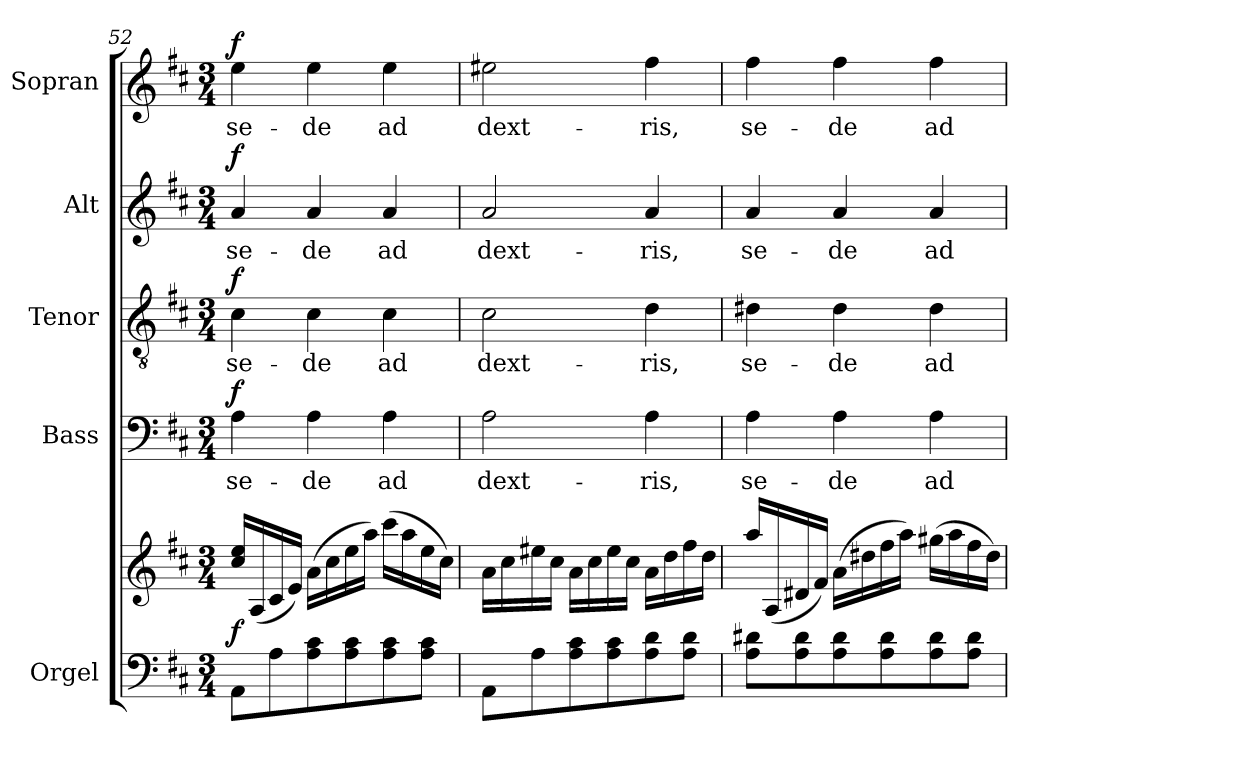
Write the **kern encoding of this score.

**kern	**kern	**dynam	**kern	**text	**dynam	**kern	**text	**dynam	**kern	**text	**dynam	**kern	**text	**dynam
*part5	*part5	*part5	*part4	*part4	*part4	*part3	*part3	*part3	*part2	*part2	*part2	*part1	*part1	*part1
*staff6	*staff5	*staff5/6	*staff4	*staff4	*staff4	*staff3	*staff3	*staff3	*staff2	*staff2	*staff2	*staff1	*staff1	*staff1
*I"Orgel	*	*	*I"Bass	*	*	*I"Tenor	*	*	*I"Alt	*	*	*I"Sopran	*	*
*I'Org.	*	*	*I'B.	*	*	*I'T.	*	*	*I'A.	*	*	*I'S.	*	*
*clefF4	*clefG2	*	*clefF4	*	*	*clefGv2	*	*	*clefG2	*	*	*clefG2	*	*
*k[f#c#]	*k[f#c#]	*	*k[f#c#]	*	*	*k[f#c#]	*	*	*k[f#c#]	*	*	*k[f#c#]	*	*
*D:	*D:	*	*D:	*	*	*D:	*	*	*D:	*	*	*D:	*	*
*M3/4	*M3/4	*	*M3/4	*	*	*M3/4	*	*	*M3/4	*	*	*M3/4	*	*
=52	=52	=52	=52	=52	=52	=52	=52	=52	=52	=52	=52	=52	=52	=52
!	!	!LO:DY:b	!	!LO:LY:b	!LO:DY:a	!	!LO:LY:b	!LO:DY:a	!	!LO:LY:b	!LO:DY:a	!	!LO:LY:b	!LO:DY:a
8AA\L	16cc#/ 16ee/LL	f	4A\	se-	f	4c#\	se-	f	4a/	se-	f	4ee\	se-	f
.	(<16A/	.	.	.	.	.	.	.	.	.	.	.	.	.
8A\	16c#/	.	.	.	.	.	.	.	.	.	.	.	.	.
.	16e/JJ)	.	.	.	.	.	.	.	.	.	.	.	.	.
!	!	!	!	!LO:LY:b	!	!	!LO:LY:b	!	!	!LO:LY:b	!	!	!LO:LY:b	!
8A\ 8c#\	(>16a\LL	.	4A\	-de	.	4c#\	-de	.	4a/	-de	.	4ee\	-de	.
.	16cc#\	.	.	.	.	.	.	.	.	.	.	.	.	.
8A\ 8c#\	16ee\	.	.	.	.	.	.	.	.	.	.	.	.	.
.	16aa\JJ)	.	.	.	.	.	.	.	.	.	.	.	.	.
!	!	!	!	!LO:LY:b	!	!	!LO:LY:b	!	!	!LO:LY:b	!	!	!LO:LY:b	!
8A\ 8c#\	(>16ccc#\LL	.	4A\	ad	.	4c#\	ad	.	4a/	ad	.	4ee\	ad	.
.	16aa\	.	.	.	.	.	.	.	.	.	.	.	.	.
8A\ 8c#\J	16ee\	.	.	.	.	.	.	.	.	.	.	.	.	.
.	16cc#\JJ)	.	.	.	.	.	.	.	.	.	.	.	.	.
!!LO:LB:g=z
=53	=53	=53	=53	=53	=53	=53	=53	=53	=53	=53	=53	=53	=53	=53
!	!	!	!	!LO:LY:b	!	!	!LO:LY:b	!	!	!LO:LY:b	!	!	!LO:LY:b	!
8AA\L	16a\LL	.	2A\	dext-	.	2c#\	dext-	.	2a/	dext-	.	2ee#X\	dext-	.
.	16cc#\	.	.	.	.	.	.	.	.	.	.	.	.	.
8A\	16ee#X\	.	.	.	.	.	.	.	.	.	.	.	.	.
.	16cc#\JJ	.	.	.	.	.	.	.	.	.	.	.	.	.
8A\ 8c#\	16a\LL	.	.	.	.	.	.	.	.	.	.	.	.	.
.	16cc#\	.	.	.	.	.	.	.	.	.	.	.	.	.
8A\ 8c#\	16ee#\	.	.	.	.	.	.	.	.	.	.	.	.	.
.	16cc#\JJ	.	.	.	.	.	.	.	.	.	.	.	.	.
!	!	!	!	!LO:LY:b	!	!	!LO:LY:b	!	!	!LO:LY:b	!	!	!LO:LY:b	!
8A\ 8d\	16a\LL	.	4A\	-ris,	.	4d\	-ris,	.	4a/	-ris,	.	4ff#\	-ris,	.
.	16dd\	.	.	.	.	.	.	.	.	.	.	.	.	.
8A\ 8d\J	16ff#\	.	.	.	.	.	.	.	.	.	.	.	.	.
.	16dd\JJ	.	.	.	.	.	.	.	.	.	.	.	.	.
=54	=54	=54	=54	=54	=54	=54	=54	=54	=54	=54	=54	=54	=54	=54
!	!	!	!	!LO:LY:b	!	!	!LO:LY:b	!	!	!LO:LY:b	!	!	!LO:LY:b	!
8A\ 8d#X\L	16aa/LL	.	4A\	se-	.	4d#X\	se-	.	4a/	se-	.	4ff#\	se-	.
.	(<16A/	.	.	.	.	.	.	.	.	.	.	.	.	.
8A\ 8d#\	16d#X/	.	.	.	.	.	.	.	.	.	.	.	.	.
.	16f#/JJ)	.	.	.	.	.	.	.	.	.	.	.	.	.
!	!	!	!	!LO:LY:b	!	!	!LO:LY:b	!	!	!LO:LY:b	!	!	!LO:LY:b	!
8A\ 8d#\	(>16a\LL	.	4A\	-de	.	4d#\	-de	.	4a/	-de	.	4ff#\	-de	.
.	16dd#X\	.	.	.	.	.	.	.	.	.	.	.	.	.
8A\ 8d#\	16ff#\	.	.	.	.	.	.	.	.	.	.	.	.	.
.	16aa\JJ)	.	.	.	.	.	.	.	.	.	.	.	.	.
!	!	!	!	!LO:LY:b	!	!	!LO:LY:b	!	!	!LO:LY:b	!	!	!LO:LY:b	!
8A\ 8d#\	(>16gg#X\LL	.	4A\	ad	.	4d#\	ad	.	4a/	ad	.	4ff#\	ad	.
.	16aa\	.	.	.	.	.	.	.	.	.	.	.	.	.
8A\ 8d#\J	16ff#\	.	.	.	.	.	.	.	.	.	.	.	.	.
.	16dd#\JJ)	.	.	.	.	.	.	.	.	.	.	.	.	.
=	=	=	=	=	=	=	=	=	=	=	=	=	=	=
*-	*-	*-	*-	*-	*-	*-	*-	*-	*-	*-	*-	*-	*-	*-
